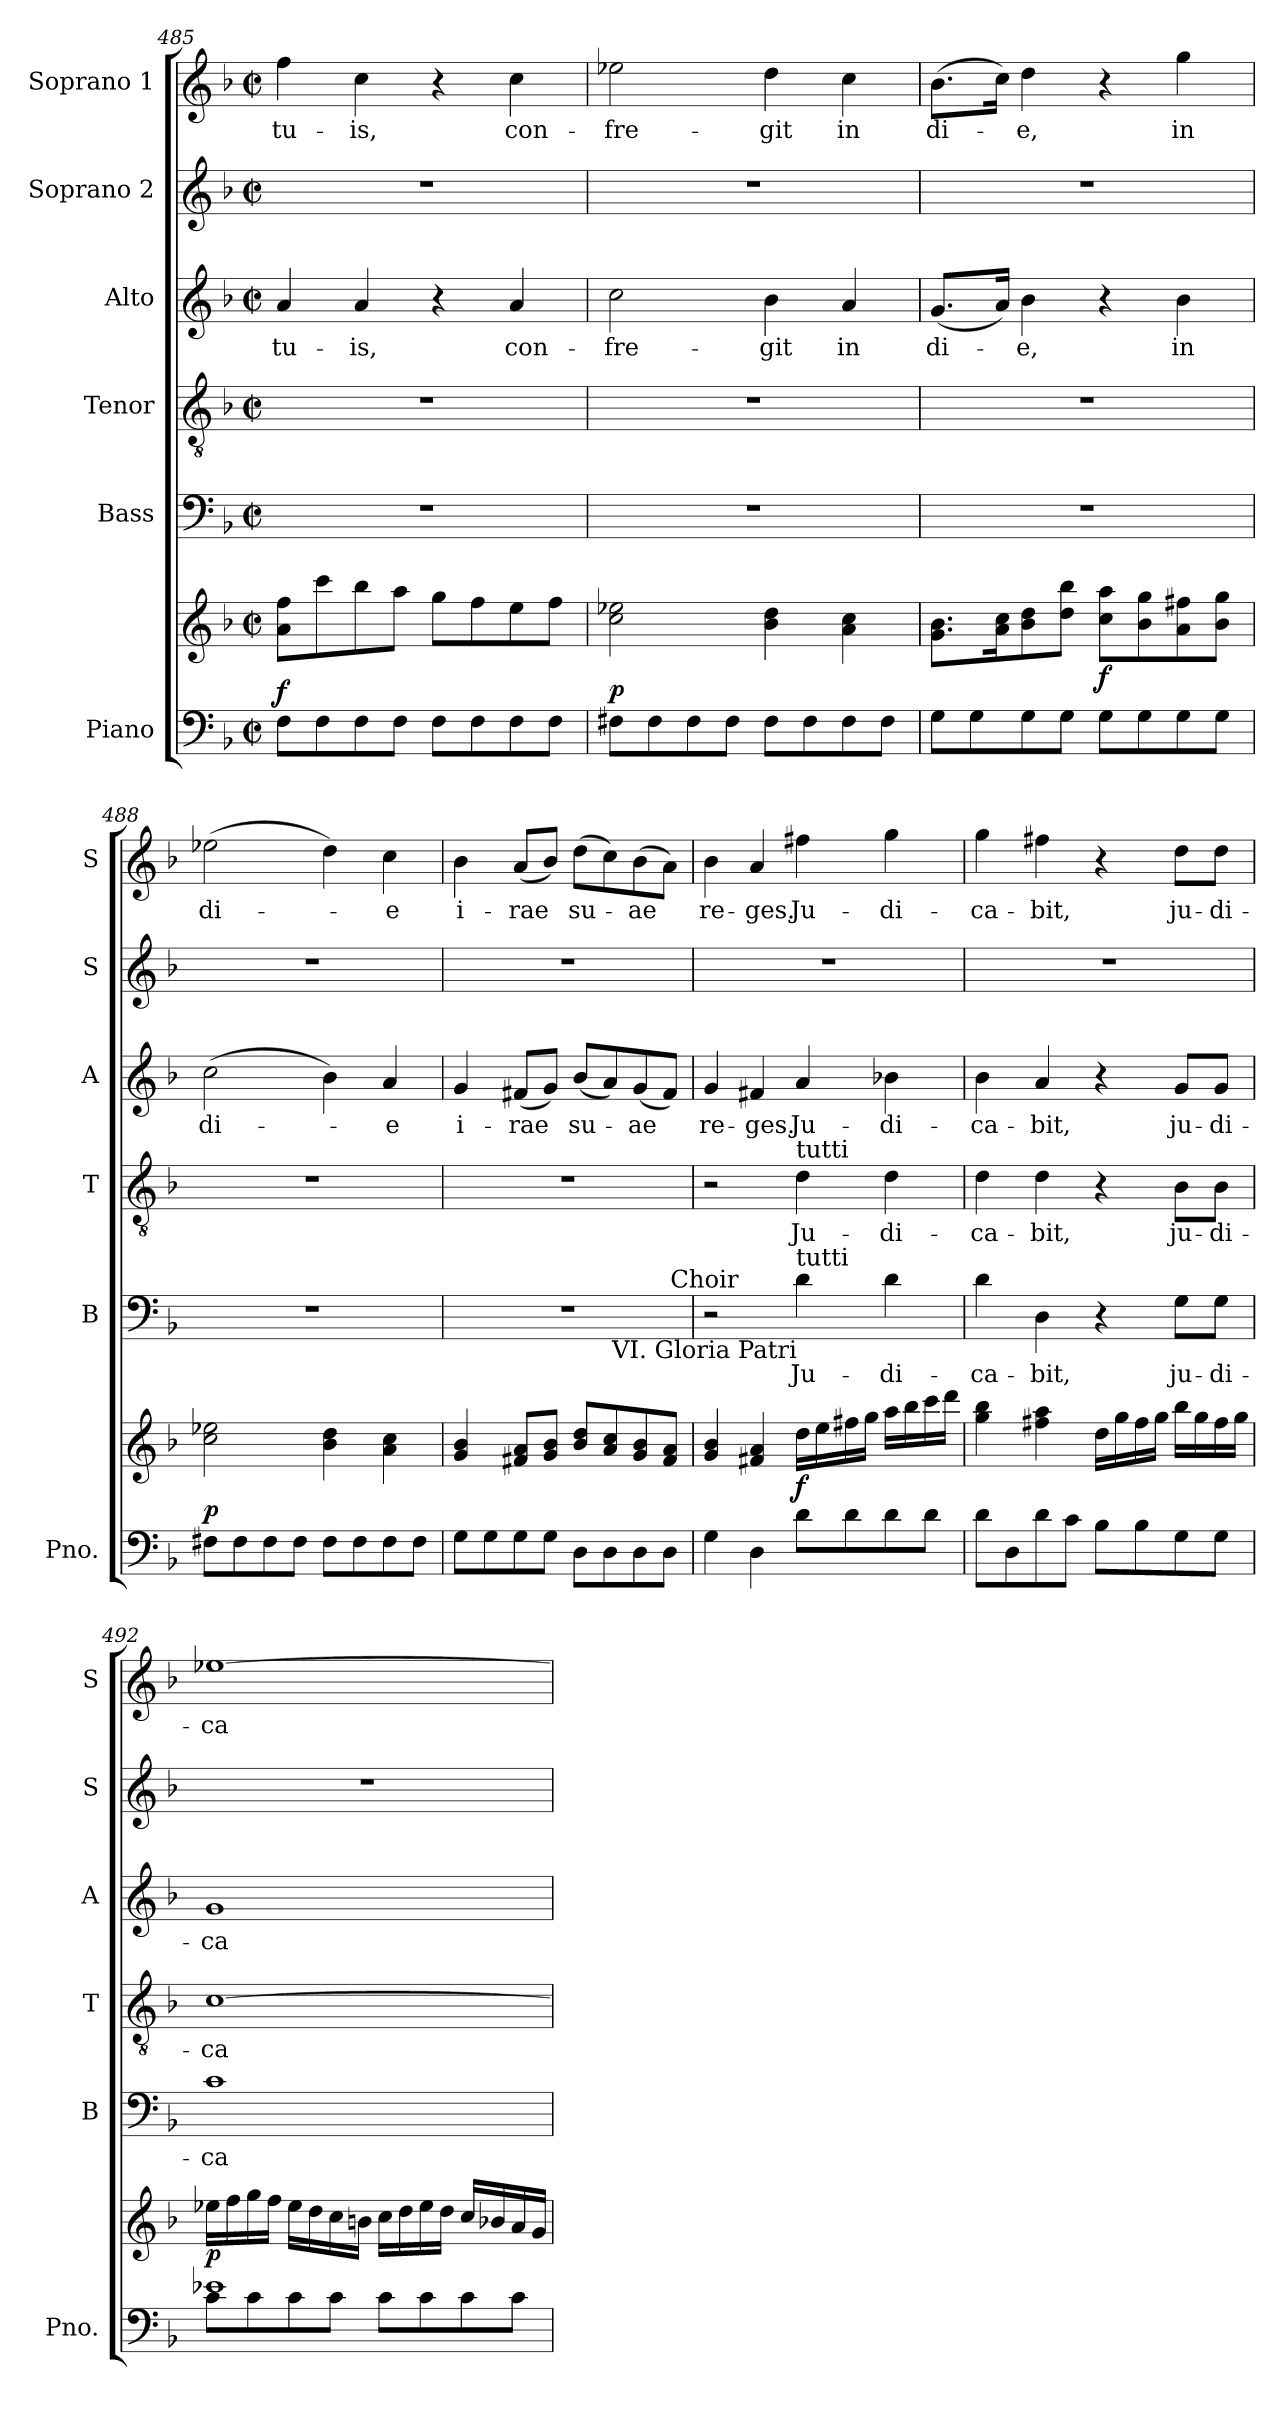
**kern	**kern	**dynam	**kern	**text	**kern	**text	**kern	**text	**kern	**kern	**text
*part6	*part6	*part6	*part5	*part5	*part4	*part4	*part3	*part3	*part2	*part1	*part1
*staff7	*staff6	*staff6/7	*staff5	*staff5	*staff4	*staff4	*staff3	*staff3	*staff2	*staff1	*staff1
*I"Piano	*	*	*I"Bass	*	*I"Tenor	*	*I"Alto	*	*I"Soprano 2	*I"Soprano 1	*
*I'Pno.	*	*	*I'B	*	*I'T	*	*I'A	*	*I'S	*I'S	*
*clefF4	*clefG2	*	*clefF4	*	*clefGv2	*	*clefG2	*	*clefG2	*clefG2	*
*k[b-]	*k[b-]	*	*k[b-]	*	*k[b-]	*	*k[b-]	*	*k[b-]	*k[b-]	*
*F:	*F:	*	*F:	*	*F:	*	*F:	*	*F:	*F:	*
*M2/2	*M2/2	*	*M2/2	*	*M2/2	*	*M2/2	*	*M2/2	*M2/2	*
*met(c|)	*met(c|)	*	*met(c|)	*	*met(c|)	*	*met(c|)	*	*met(c|)	*met(c|)	*
=485	=485	=485	=485	=485	=485	=485	=485	=485	=485	=485	=485
!	!	!LO:DY:a=2	!	!	!	!	!	!LO:LY:b	!	!	!LO:LY:b
8F\L	8a\ 8ff\L	f	1r	.	1r	.	4a/	tu-	1r	4ff\	tu-
8F\	8ccc\	.	.	.	.	.	.	.	.	.	.
!	!	!	!	!	!	!	!	!LO:LY:b	!	!	!LO:LY:b
8F\	8bb-\	.	.	.	.	.	4a/	-is,	.	4cc\	-is,
8F\J	8aa\J	.	.	.	.	.	.	.	.	.	.
8F\L	8gg\L	.	.	.	.	.	4r	.	.	4r	.
8F\	8ff\	.	.	.	.	.	.	.	.	.	.
!	!	!	!	!	!	!	!	!LO:LY:b	!	!	!LO:LY:b
8F\	8ee\	.	.	.	.	.	4a/	con-	.	4cc\	con-
8F\J	8ff\J	.	.	.	.	.	.	.	.	.	.
=486	=486	=486	=486	=486	=486	=486	=486	=486	=486	=486	=486
!	!	!LO:DY:a=2	!	!	!	!	!	!LO:LY:b	!	!	!LO:LY:b
8F#X\L	2cc\ 2ee-X\	p	1r	.	1r	.	2cc\	-fre-	1r	2ee-X\	-fre-
8F#\	.	.	.	.	.	.	.	.	.	.	.
8F#\	.	.	.	.	.	.	.	.	.	.	.
8F#\J	.	.	.	.	.	.	.	.	.	.	.
!	!	!	!	!	!	!	!	!LO:LY:b	!	!	!LO:LY:b
8F#\L	4b-\ 4dd\	.	.	.	.	.	4b-\	-git	.	4dd\	-git
8F#\	.	.	.	.	.	.	.	.	.	.	.
!	!	!	!	!	!	!	!	!LO:LY:b	!	!	!LO:LY:b
8F#\	4a\ 4cc\	.	.	.	.	.	4a/	in	.	4cc\	in
8F#\J	.	.	.	.	.	.	.	.	.	.	.
=487	=487	=487	=487	=487	=487	=487	=487	=487	=487	=487	=487
!	!	!	!	!	!	!	!	!LO:LY:b	!	!	!LO:LY:b
8G\L	8.g\ 8.b-\L	.	1r	.	1r	.	(<8.g/L	di-	1r	(8.b-\L	di-
8G\	.	.	.	.	.	.	.	.	.	.	.
.	16a\ 16cc\k	.	.	.	.	.	16a/Jk)	.	.	16cc\Jk)	.
!	!	!	!	!	!	!	!	!LO:LY:b	!	!	!LO:LY:b
8G\	8b-\ 8dd\	.	.	.	.	.	4b-\	-e,	.	4dd\	-e,
8G\J	8dd\ 8bb-\J	.	.	.	.	.	.	.	.	.	.
!	!	!LO:DY:b	!	!	!	!	!	!	!	!	!
8G\L	8cc\ 8aa\L	f	.	.	.	.	4r	.	.	4r	.
8G\	8b-\ 8gg\	.	.	.	.	.	.	.	.	.	.
!	!	!	!	!	!	!	!	!LO:LY:b	!	!	!LO:LY:b
8G\	8a\ 8ff#X\	.	.	.	.	.	4b-\	in	.	4gg\	in
8G\J	8b-\ 8gg\J	.	.	.	.	.	.	.	.	.	.
!!LO:PB:g=z
=488	=488	=488	=488	=488	=488	=488	=488	=488	=488	=488	=488
!	!	!LO:DY:a=2	!	!	!	!	!	!LO:LY:b	!	!	!LO:LY:b
8F#X\L	2cc\ 2ee-X\	p	1r	.	1r	.	(2cc\	di-	1r	(2ee-X\	di-
8F#\	.	.	.	.	.	.	.	.	.	.	.
8F#\	.	.	.	.	.	.	.	.	.	.	.
8F#\J	.	.	.	.	.	.	.	.	.	.	.
8F#\L	4b-\ 4dd\	.	.	.	.	.	4b-\)	.	.	4dd\)	.
8F#\	.	.	.	.	.	.	.	.	.	.	.
!	!	!	!	!	!	!	!	!LO:LY:b	!	!	!LO:LY:b
8F#\	4a\ 4cc\	.	.	.	.	.	4a/	-e	.	4cc\	-e
8F#\J	.	.	.	.	.	.	.	.	.	.	.
=489	=489	=489	=489	=489	=489	=489	=489	=489	=489	=489	=489
!	!	!	!	!	!	!	!	!LO:LY:b	!	!	!LO:LY:b
8G\L	4g/ 4b-/	.	1r	.	1r	.	4g/	i-	1r	4b-\	i-
8G\	.	.	.	.	.	.	.	.	.	.	.
!	!	!	!	!	!	!	!	!LO:LY:b	!	!	!LO:LY:b
8G\	8f#X/ 8a/L	.	.	.	.	.	(<8f#X/L	-rae	.	(<8a/L	-rae
8G\J	8g/ 8b-/J	.	.	.	.	.	8g/J)	.	.	8b-/J)	.
!	!	!	!	!	!	!	!	!LO:LY:b	!	!	!LO:LY:b
8D\L	8b-/ 8dd/L	.	.	.	.	.	(<8b-/L	su-	.	(8dd\L	su-
8D\	8a/ 8cc/	.	.	.	.	.	8a/)	.	.	8cc\)	.
!	!	!	!	!	!	!	!	!LO:LY:b	!	!	!LO:LY:b
8D\	8g/ 8b-/	.	.	.	.	.	(<8g/	-ae	.	(8b-\	-ae
8D\J	8f#/ 8a/J	.	.	.	.	.	8f#/J)	.	.	8a\J)	.
=490	=490	=490	=490	=490	=490	=490	=490	=490	=490	=490	=490
!	!	!	!LO:TX:b:cj:t=VI. Gloria Patri	!	!	!	!	!	!	!	!
!	!	!	!LO:TX:cj:t=Choir	!	!	!	!	!	!	!	!
!	!	!	!	!	!	!	!	!LO:LY:b	!	!	!LO:LY:b
4G\	4g/ 4b-/	.	2r	.	2r	.	4g/	re-	1r	4b-\	re-
!	!	!	!	!	!	!	!	!LO:LY:b	!	!	!LO:LY:b
4D\	4f#X/ 4a/	.	.	.	.	.	4f#X/	-ges.	.	4a/	-ges.
!	!	!	!	!	!LO:TX:a:t=tutti	!	!	!	!	!	!
!	!	!	!LO:TX:a:t=tutti	!	!	!	!	!	!	!	!
!	!	!LO:DY:b	!	!LO:LY:b	!	!LO:LY:b	!	!LO:LY:b	!	!	!LO:LY:b
8d\L	16dd\LL	f	4d\	Ju-	4d\	Ju-	4a/	Ju-	.	4ff#X\	Ju-
.	16ee\	.	.	.	.	.	.	.	.	.	.
8d\	16ff#X\	.	.	.	.	.	.	.	.	.	.
.	16gg\JJ	.	.	.	.	.	.	.	.	.	.
!	!	!	!	!LO:LY:b	!	!LO:LY:b	!	!LO:LY:b	!	!	!LO:LY:b
8d\	16aa\LL	.	4d\	-di-	4d\	-di-	4b-X\	-di-	.	4gg\	-di-
.	16bb-\	.	.	.	.	.	.	.	.	.	.
8d\J	16ccc\	.	.	.	.	.	.	.	.	.	.
.	16ddd\JJ	.	.	.	.	.	.	.	.	.	.
=491	=491	=491	=491	=491	=491	=491	=491	=491	=491	=491	=491
!	!	!	!	!LO:LY:b	!	!LO:LY:b	!	!LO:LY:b	!	!	!LO:LY:b
8d\L	4gg\ 4bb-\	.	4d\	-ca-	4d\	-ca-	4b-\	-ca-	1r	4gg\	-ca-
8D\	.	.	.	.	.	.	.	.	.	.	.
!	!	!	!	!LO:LY:b	!	!LO:LY:b	!	!LO:LY:b	!	!	!LO:LY:b
8d\	4ff#X\ 4aa\	.	4D\	-bit,	4d\	-bit,	4a/	-bit,	.	4ff#X\	-bit,
8c\J	.	.	.	.	.	.	.	.	.	.	.
8B-\L	16dd\LL	.	4r	.	4r	.	4r	.	.	4r	.
.	16gg\	.	.	.	.	.	.	.	.	.	.
8B-\	16ff#\	.	.	.	.	.	.	.	.	.	.
.	16gg\JJ	.	.	.	.	.	.	.	.	.	.
!	!	!	!	!LO:LY:b	!	!LO:LY:b	!	!LO:LY:b	!	!	!LO:LY:b
8G\	16bb-\LL	.	8G\L	ju-	8B-\L	ju-	8g/L	ju-	.	8dd\L	ju-
.	16gg\	.	.	.	.	.	.	.	.	.	.
!	!	!	!	!LO:LY:b	!	!LO:LY:b	!	!LO:LY:b	!	!	!LO:LY:b
8G\J	16ff#\	.	8G\J	-di-	8B-\J	-di-	8g/J	-di-	.	8dd\J	-di-
.	16gg\JJ	.	.	.	.	.	.	.	.	.	.
!!LO:LB:g=z
=492	=492	=492	=492	=492	=492	=492	=492	=492	=492	=492	=492
*^	*	*	*	*	*	*	*	*	*	*	*
!	!	!	!LO:DY:b	!	!LO:LY:b	!	!LO:LY:b	!	!LO:LY:b	!	!	!LO:LY:b
1e-X	8c\L	16ee-X\LL	p	1c	-ca-	[1c	-ca-	1g	-ca-	1r	[1ee-X	-ca-
.	.	16ff\	.	.	.	.	.	.	.	.	.	.
.	8c\	16gg\	.	.	.	.	.	.	.	.	.	.
.	.	16ff\JJ	.	.	.	.	.	.	.	.	.	.
.	8c\	16ee-\LL	.	.	.	.	.	.	.	.	.	.
.	.	16dd\	.	.	.	.	.	.	.	.	.	.
.	8c\J	16cc\	.	.	.	.	.	.	.	.	.	.
.	.	16bn\JJ	.	.	.	.	.	.	.	.	.	.
.	8c\L	16cc\LL	.	.	.	.	.	.	.	.	.	.
.	.	16dd\	.	.	.	.	.	.	.	.	.	.
.	8c\	16ee-\	.	.	.	.	.	.	.	.	.	.
.	.	16dd\JJ	.	.	.	.	.	.	.	.	.	.
.	8c\	16cc/LL	.	.	.	.	.	.	.	.	.	.
.	.	16b-X/	.	.	.	.	.	.	.	.	.	.
.	8c\J	16a/	.	.	.	.	.	.	.	.	.	.
.	.	16g/JJ	.	.	.	.	.	.	.	.	.	.
*v	*v	*	*	*	*	*	*	*	*	*	*	*
=	=	=	=	=	=	=	=	=	=	=	=
*-	*-	*-	*-	*-	*-	*-	*-	*-	*-	*-	*-
